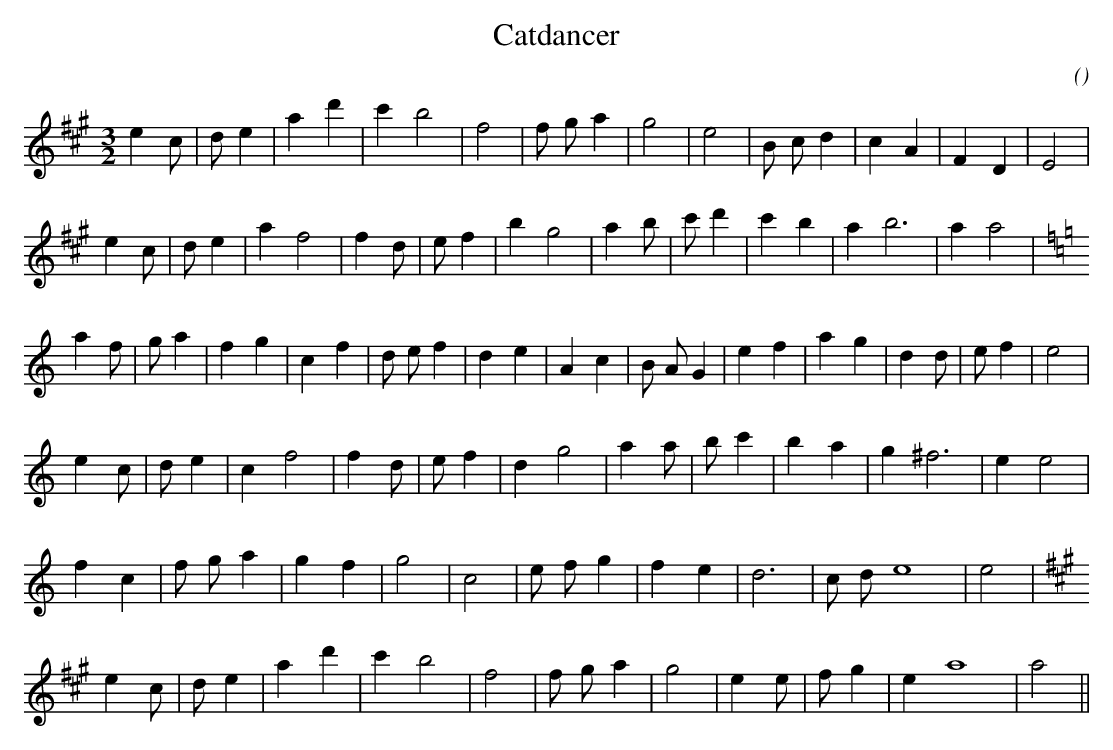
X:1
T: Catdancer
C:
O:
M:3/2
K:A
K:A
M:3/2
L:1/16
e4 c2 |d2 e4 |a4 d'4 |c'4 b8 |f8 |f2 g2 a4 |g8 |e8 |B2 c2 d4 |c4 A4 |F4 D4 |E8 |
e4 c2 |d2 e4 |a4 f8 |f4 d2 |e2 f4 |b4 g8 |a4 b2 |c'2 d'4 |c'4 b4 |a4 b12 |a4 a8 |
K:C
a4 f2 |g2 a4 |f4 g4 |c4 f4 |d2 e2 f4 |d4 e4 |A4 c4 |B2 A2 G4 |e4 f4 |a4 g4 |d4 d2 |e2 f4 |e8 |
e4 c2 |d2 e4 |c4 f8 |f4 d2 |e2 f4 |d4 g8 |a4 a2 |b2 c'4 |b4 a4 |g4 ^f12 |e4 e8 |
f4 c4 |f2 g2 a4 |g4 f4 |g8 |c8 |e2 f2 g4 |f4 e4 |d12 |c2 d2 e16|e8 |
K:A
e4 c2 |d2 e4 |a4 d'4 |c'4 b8 |f8 |f2 g2 a4 |g8 |e4 e2 |f2 g4 |e4 a16|a8 ||
